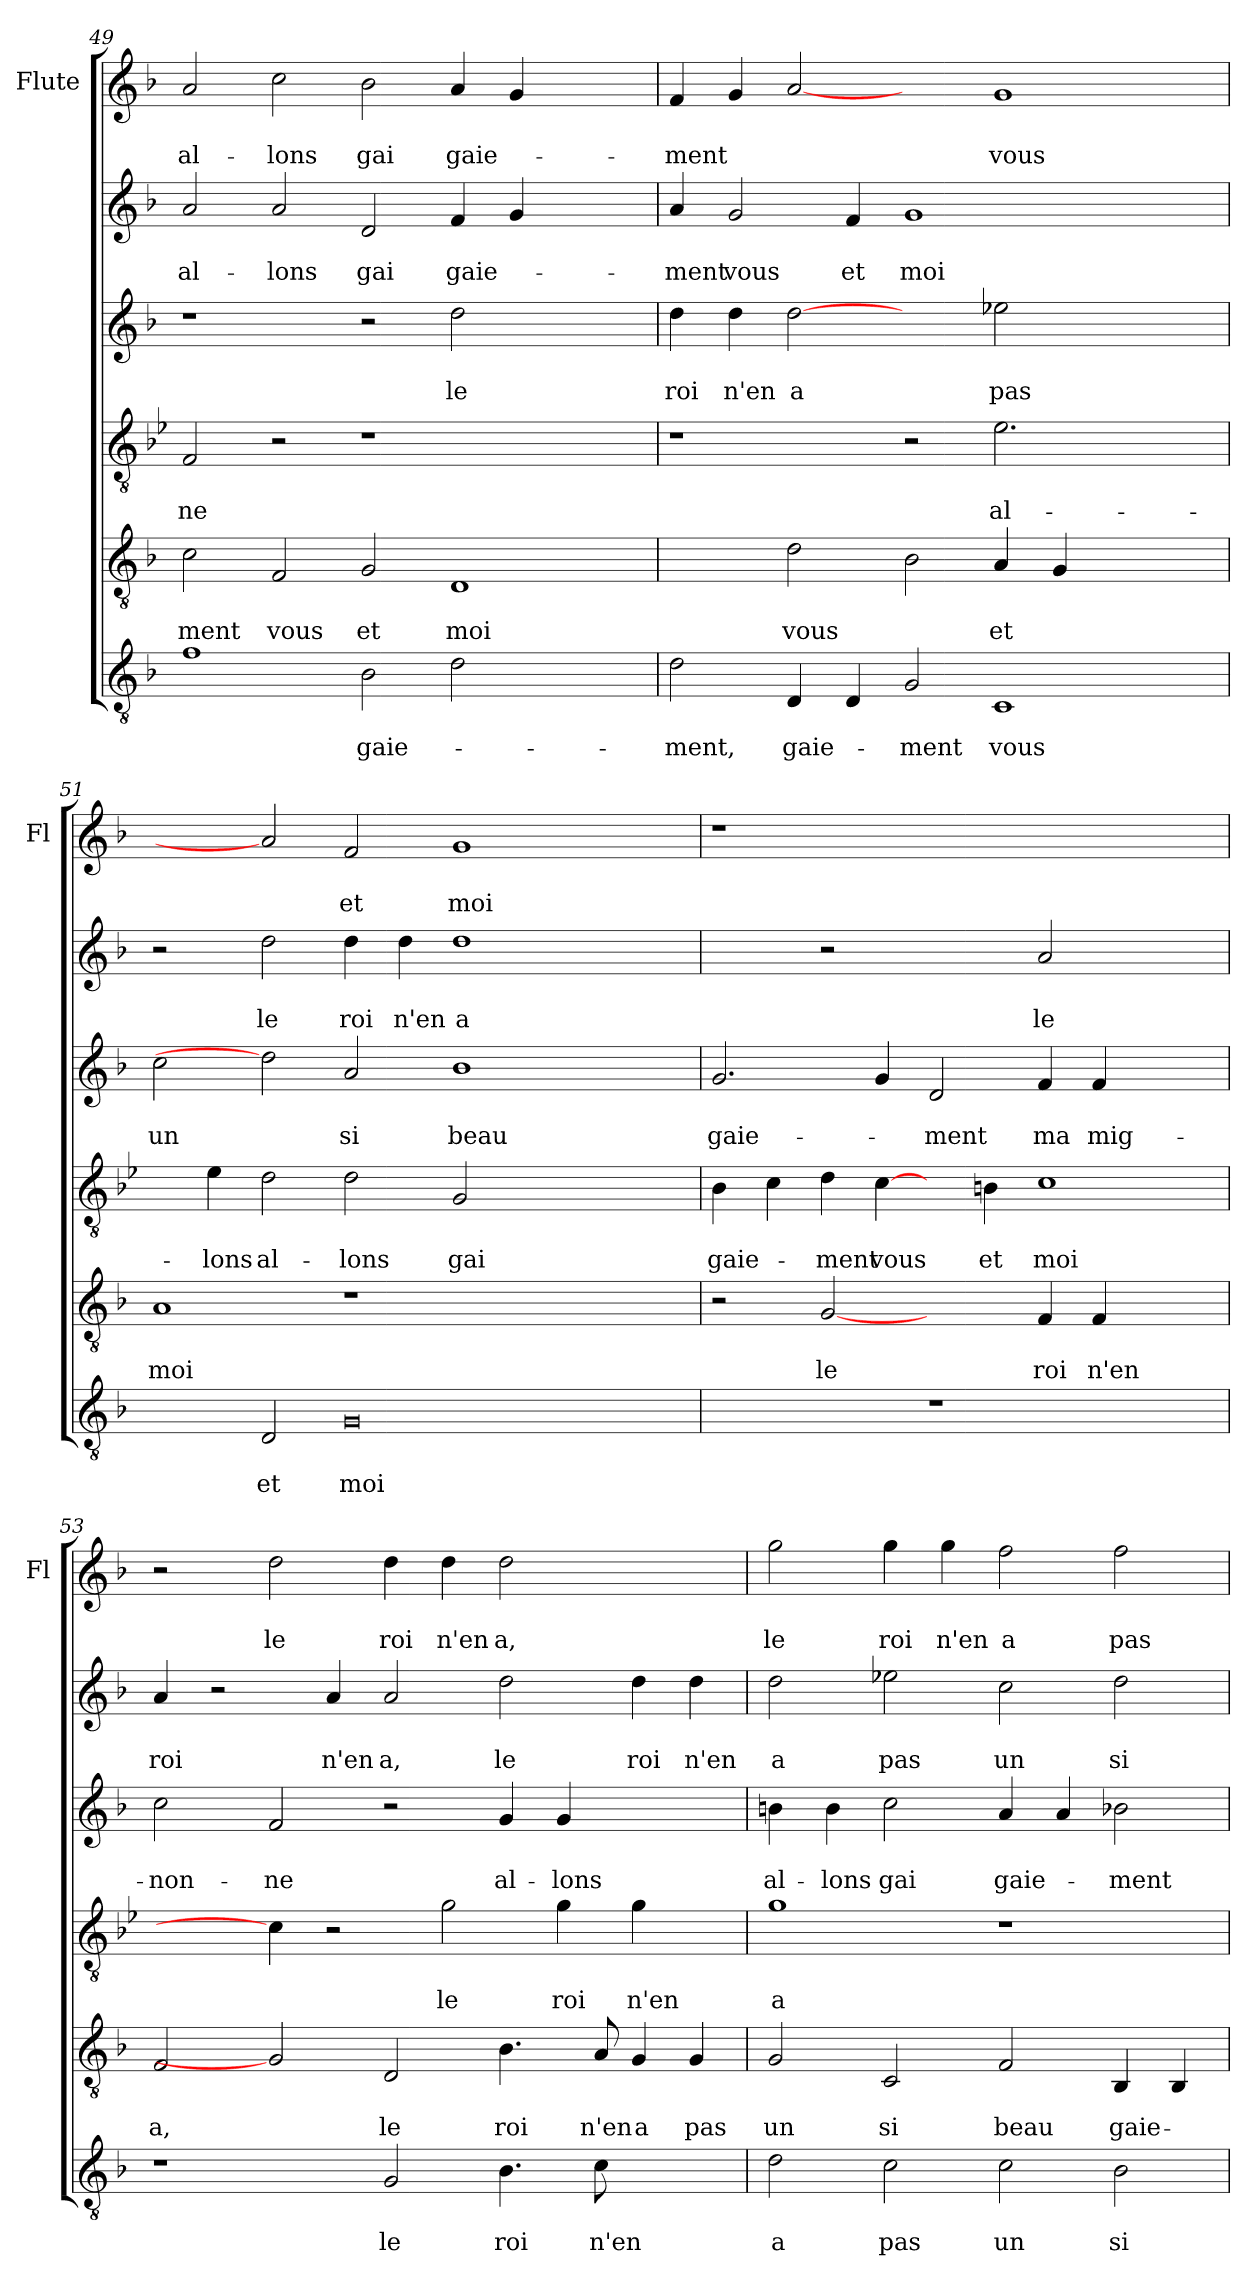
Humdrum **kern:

**kern	**text	**text	**kern	**text	**text	**kern	**text	**text	**kern	**text	**text	**kern	**text	**text	**kern	**text	**text
*part6	*part6	*part6	*part5	*part5	*part5	*part4	*part4	*part4	*part3	*part3	*part3	*part2	*part2	*part2	*part1	*part1	*part1
*staff6	*staff6	*staff6	*staff5	*staff5	*staff5	*staff4	*staff4	*staff4	*staff3	*staff3	*staff3	*staff2	*staff2	*staff2	*staff1	*staff1	*staff1
*	*	*	*	*	*	*	*	*	*	*	*	*	*	*	*I"Flute	*	*
*	*	*	*	*	*	*	*	*	*	*	*	*	*	*	*I'Fl	*	*
*clefGv2	*	*	*clefGv2	*	*	*clefGv2	*	*	*clefG2	*	*	*clefG2	*	*	*clefG2	*	*
*k[b-]	*	*	*k[b-]	*	*	*k[b-e-]	*	*	*k[b-]	*	*	*k[b-]	*	*	*k[b-]	*	*
*F:	*	*	*F:	*	*	*B-:	*	*	*F:	*	*	*F:	*	*	*F:	*	*
=49	=49	=49	=49	=49	=49	=49	=49	=49	=49	=49	=49	=49	=49	=49	=49	=49	=49
!	!	!	!	!	!LO:LY:b	!	!	!LO:LY:b	!	!	!	!	!	!LO:LY:b	!	!	!LO:LY:b
1f	.	.	2c\	.	-ment	2F/	.	-ne	1r	.	.	2a/	.	al-	2a/	.	al-
!	!	!	!	!	!LO:LY:b	!	!	!	!	!	!	!	!	!LO:LY:b	!	!	!LO:LY:b
.	.	.	2F/	.	vous	2r	.	.	.	.	.	2a/	.	-lons	2cc\	.	-lons
!	!	!LO:LY:b	!	!	!LO:LY:b	!	!	!	!	!	!	!	!	!LO:LY:b	!	!	!LO:LY:b
2B-\	.	gaie-	2G/	.	et	1r	.	.	2r	.	.	2d/	.	gai	2b-\	.	gai
!	!	!	!	!	!LO:LY:b	!	!	!	!	!	!LO:LY:b	!	!	!LO:LY:b	!	!	!LO:LY:b
2d\	.	.	1D	.	moi	.	.	.	2dd\	.	le	4f/	.	gaie-	4a/	.	gaie-
.	.	.	.	.	.	.	.	.	.	.	.	4g/	.	.	4g/	.	.
2ryy	.	.	.	.	.	2ryy	.	.	2ryy	.	.	2ryy	.	.	2ryy	.	.
=50	=50	=50	=50	=50	=50	=50	=50	=50	=50	=50	=50	=50	=50	=50	=50	=50	=50
!	!	!LO:LY:b	!	!	!	!	!	!	!	!	!LO:LY:b	!	!	!LO:LY:b	!	!	!LO:LY:b
2d\	.	-ment,	2D/yy	.	.	1r	.	.	4dd\	.	roi	4a/	.	-ment	4f/	.	-ment
!	!	!	!	!	!	!	!	!	!	!	!LO:LY:b	!	!	!LO:LY:b	!	!	!
.	.	.	.	.	.	.	.	.	4dd\	.	n'en	2g/	.	vous	4g/	.	.
!	!	!LO:LY:b	!	!	!LO:LY:b	!	!	!	!	!	!LO:LY:b	!	!	!	!	!	!
4D/	.	gaie-	2d\	.	vous	.	.	.	[2dd	.	a	.	.	.	[2a	.	.
!	!	!	!	!	!	!	!	!	!	!	!	!	!	!LO:LY:b	!	!	!
4D/	.	.	.	.	.	.	.	.	.	.	.	4f/	.	et	.	.	.
!	!	!LO:LY:b	!	!	!	!	!	!	!	!	!	!	!	!LO:LY:b	!	!	!
2G/	.	-ment	2B-\	.	.	2r	.	.	2ryy	.	.	1g	.	moi	2ryy	.	.
!	!	!LO:LY:b	!	!	!LO:LY:b	!	!	!LO:LY:b	!	!	!LO:LY:b	!	!	!	!	!	!LO:LY:b
1C	.	vous	4A/	.	et	2.e-\	.	al-	2ee-X\	.	pas	.	.	.	1g	.	vous
.	.	.	4G/	.	.	.	.	.	.	.	.	.	.	.	.	.	.
.	.	.	2ryy	.	.	.	.	.	2ryy	.	.	2ryy	.	.	.	.	.
.	.	.	.	.	.	4ryy	.	.	.	.	.	.	.	.	.	.	.
=51	=51	=51	=51	=51	=51	=51	=51	=51	=51	=51	=51	=51	=51	=51	=51	=51	=51
!	!	!	!	!	!LO:LY:b	!	!	!	!	!	!LO:LY:b	!	!	!	!	!	!
2C/yy	.	.	1A	.	moi	4e-\yy	.	.	2cc\	.	un	2r	.	.	2g/yy	.	.
!	!	!	!	!	!	!	!	!LO:LY:b	!	!	!	!	!	!	!	!	!
.	.	.	.	.	.	4e-\	.	-lons	.	.	.	.	.	.	.	.	.
!	!	!LO:LY:b	!	!	!	!	!	!LO:LY:b	!	!	!	!	!	!LO:LY:b	!	!	!
2D/	.	et	.	.	.	2d\	.	al-	2dd]	.	.	2dd\	.	le	2a]	.	.
!	!	!LO:LY:b	!	!	!	!	!	!LO:LY:b	!	!	!LO:LY:b	!	!	!LO:LY:b	!	!	!LO:LY:b
0G	.	moi	1r	.	.	2d\	.	-lons	2a/	.	si	4dd\	.	roi	2f/	.	et
!	!	!	!	!	!	!	!	!	!	!	!	!	!	!LO:LY:b	!	!	!
.	.	.	.	.	.	.	.	.	.	.	.	4dd\	.	n'en	.	.	.
!	!	!	!	!	!	!	!	!LO:LY:b	!	!	!LO:LY:b	!	!	!LO:LY:b	!	!	!LO:LY:b
.	.	.	.	.	.	2G/	.	gai	1b-	.	beau	1dd	.	a	1g	.	moi
.	.	.	1ryy	.	.	1ryy	.	.	.	.	.	.	.	.	.	.	.
.	.	.	.	.	.	.	.	.	2ryy	.	.	2ryy	.	.	2ryy	.	.
!!LO:PB:g=z
=52	=52	=52	=52	=52	=52	=52	=52	=52	=52	=52	=52	=52	=52	=52	=52	=52	=52
!	!	!	!	!	!	!	!	!LO:LY:b	!	!	!LO:LY:b	!	!	!	!	!	!
1Gyy	.	.	2r	.	.	4B-\	.	gaie-	2.g/	.	gaie-	2dd\yy	.	.	1r	.	.
.	.	.	.	.	.	4c\	.	.	.	.	.	.	.	.	.	.	.
!	!	!	!	!	!LO:LY:b	!	!	!LO:LY:b	!	!	!	!	!	!	!	!	!
.	.	.	[2G	.	le	4d\	.	-ment	.	.	.	2r	.	.	.	.	.
!	!	!	!	!	!	!	!	!LO:LY:b	!	!	!	!	!	!	!	!	!
.	.	.	.	.	.	[4c\	.	vous	4g/	.	.	.	.	.	.	.	.
!	!	!	!	!	!	!	!	!	!	!	!LO:LY:b	!	!	!	!	!	!
1r	.	.	2ryy	.	.	4ryy	.	.	2d/	.	-ment	2ryy	.	.	1.ryy	.	.
!	!	!	!	!	!	!	!	!LO:LY:b	!	!	!	!	!	!	!	!	!
.	.	.	.	.	.	4Bn\	.	et	.	.	.	.	.	.	.	.	.
!	!	!	!	!	!LO:LY:b	!	!	!LO:LY:b	!	!	!LO:LY:b	!	!	!LO:LY:b	!	!	!
.	.	.	4F/	.	roi	1c	.	moi	4f/	.	ma	2a/	.	le	.	.	.
!	!	!	!	!	!LO:LY:b	!	!	!	!	!	!LO:LY:b	!	!	!	!	!	!
.	.	.	4F/	.	n'en	.	.	.	4f/	.	mig-	.	.	.	.	.	.
2ryy	.	.	2ryy	.	.	.	.	.	2ryy	.	.	2ryy	.	.	.	.	.
=53	=53	=53	=53	=53	=53	=53	=53	=53	=53	=53	=53	=53	=53	=53	=53	=53	=53
!	!	!	!	!	!LO:LY:b	!	!	!	!	!	!LO:LY:b	!	!	!LO:LY:b	!	!	!
1r	.	.	2F/	.	a,	2c\yy	.	.	2cc\	.	-non-	4a/	.	roi	2r	.	.
.	.	.	.	.	.	.	.	.	.	.	.	2r	.	.	.	.	.
!	!	!	!	!	!	!	!	!	!	!	!LO:LY:b	!	!	!	!	!	!LO:LY:b
.	.	.	2G]	.	.	4c\]	.	.	2f/	.	-ne	.	.	.	2dd\	.	le
!	!	!	!	!	!	!	!	!	!	!	!	!	!	!LO:LY:b	!	!	!
.	.	.	.	.	.	2r	.	.	.	.	.	4a/	.	n'en	.	.	.
!	!	!LO:LY:b	!	!	!LO:LY:b	!	!	!	!	!	!	!	!	!LO:LY:b	!	!	!LO:LY:b
2G/	.	le	2D/	.	le	.	.	.	2r	.	.	2a/	.	a,	4dd\	.	roi
!	!	!	!	!	!	!	!	!LO:LY:b	!	!	!	!	!	!	!	!	!LO:LY:b
.	.	.	.	.	.	2g\	.	le	.	.	.	.	.	.	4dd\	.	n'en
!	!	!LO:LY:b	!	!	!LO:LY:b	!	!	!	!	!	!LO:LY:b	!	!	!LO:LY:b	!	!	!LO:LY:b
4.B-\	.	roi	4.B-\	.	roi	.	.	.	4g/	.	al-	2dd\	.	le	2dd\	.	a,
!	!	!	!	!	!	!	!	!LO:LY:b	!	!	!LO:LY:b	!	!	!	!	!	!
.	.	.	.	.	.	4g\	.	roi	4g/	.	-lons	.	.	.	.	.	.
!	!	!LO:LY:b	!	!	!LO:LY:b	!	!	!	!	!	!	!	!	!	!	!	!
8c\	.	n'en	8A/	.	n'en	.	.	.	.	.	.	.	.	.	.	.	.
!	!	!	!	!	!LO:LY:b	!	!	!LO:LY:b	!	!	!	!	!	!LO:LY:b	!	!	!
2ryy	.	.	4G/	.	a	4g\	.	n'en	2ryy	.	.	4dd\	.	roi	2ryy	.	.
!	!	!	!	!	!LO:LY:b	!	!	!	!	!	!	!	!	!LO:LY:b	!	!	!
.	.	.	4G/	.	pas	4ryy	.	.	.	.	.	4dd\	.	n'en	.	.	.
=54	=54	=54	=54	=54	=54	=54	=54	=54	=54	=54	=54	=54	=54	=54	=54	=54	=54
!	!	!LO:LY:b	!	!	!LO:LY:b	!	!	!LO:LY:b	!	!	!LO:LY:b	!	!	!LO:LY:b	!	!	!LO:LY:b
2d\	.	a	2G/	.	un	1g	.	a	4bn\	.	al-	2dd\	.	a	2gg\	.	le
!	!	!	!	!	!	!	!	!	!	!	!LO:LY:b	!	!	!	!	!	!
.	.	.	.	.	.	.	.	.	4b\	.	-lons	.	.	.	.	.	.
!	!	!LO:LY:b	!	!	!LO:LY:b	!	!	!	!	!	!LO:LY:b	!	!	!LO:LY:b	!	!	!LO:LY:b
2c\	.	pas	2C/	.	si	.	.	.	2cc\	.	gai	2ee-X\	.	pas	4gg\	.	roi
!	!	!	!	!	!	!	!	!	!	!	!	!	!	!	!	!	!LO:LY:b
.	.	.	.	.	.	.	.	.	.	.	.	.	.	.	4gg\	.	n'en
!	!	!LO:LY:b	!	!	!LO:LY:b	!	!	!	!	!	!LO:LY:b	!	!	!LO:LY:b	!	!	!LO:LY:b
2c\	.	un	2F/	.	beau	1r	.	.	4a/	.	gaie-	2cc\	.	un	2ff\	.	a
.	.	.	.	.	.	.	.	.	4a/	.	.	.	.	.	.	.	.
!	!	!LO:LY:b	!	!	!LO:LY:b	!	!	!	!	!	!LO:LY:b	!	!	!LO:LY:b	!	!	!LO:LY:b
2B-\	.	si	4BB-/	.	gaie-	.	.	.	2b-X\	.	-ment	2dd\	.	si	2ff\	.	pas
.	.	.	4BB-/	.	.	.	.	.	.	.	.	.	.	.	.	.	.
=	=	=	=	=	=	=	=	=	=	=	=	=	=	=	=	=	=
*-	*-	*-	*-	*-	*-	*-	*-	*-	*-	*-	*-	*-	*-	*-	*-	*-	*-
